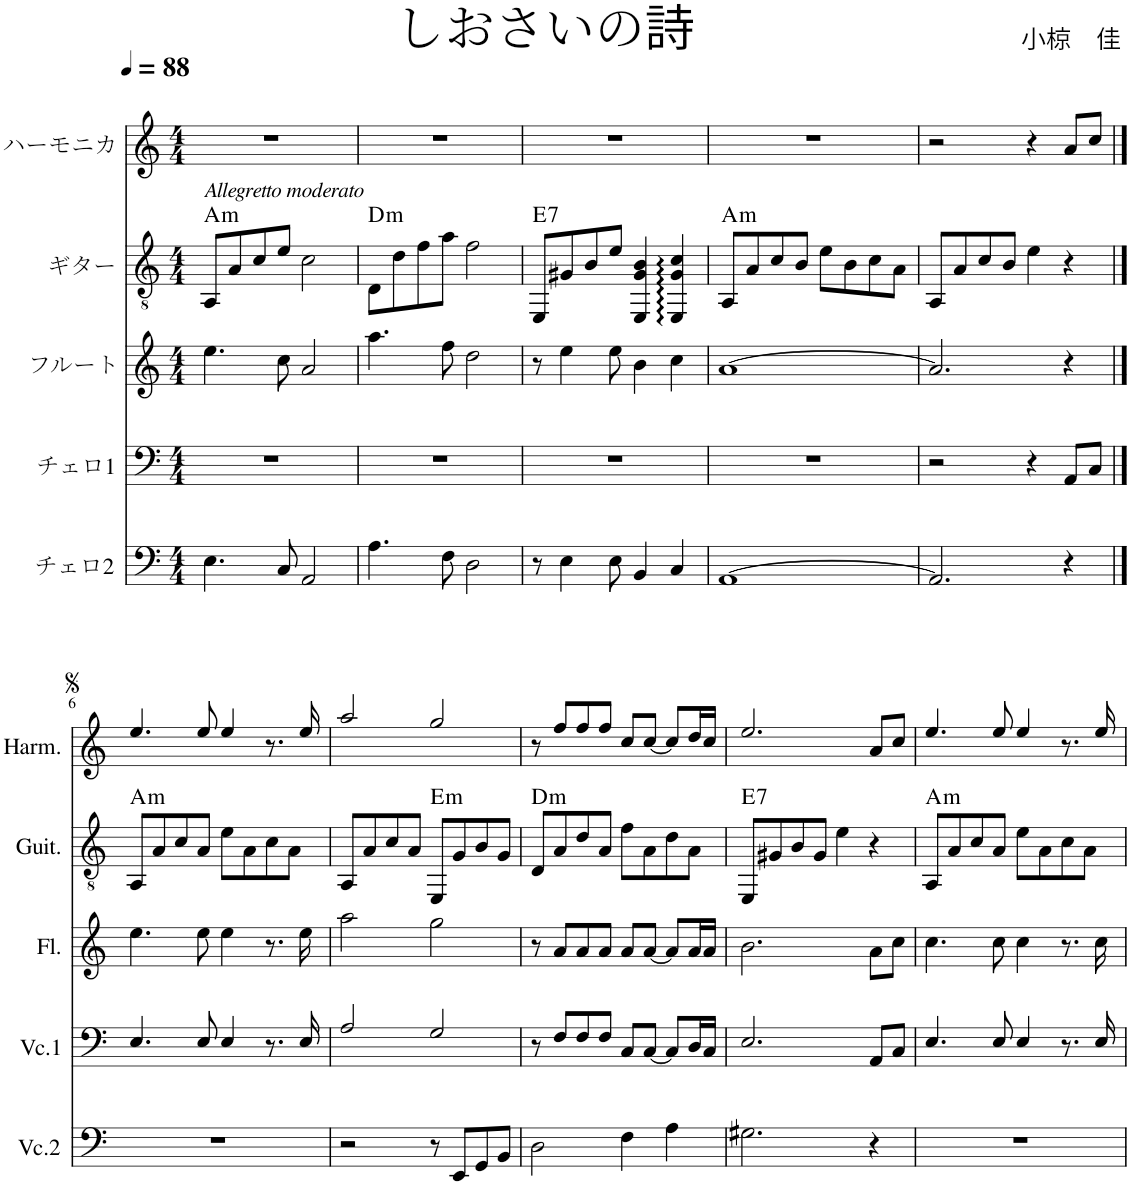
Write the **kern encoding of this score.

**kern	**kern	**kern	**kern	**harte	**kern
*part5	*part4	*part3	*part2	*part2	*part1
*staff5	*staff4	*staff3	*staff2	*	*staff1
*I"チェロ2	*I"チェロ1	*I"フルート	*I"ギター	*	*I"ハーモニカ
*clefF4	*clefF4	*clefG2	*clefGv2	*	*clefG2
*k[]	*k[]	*k[]	*k[]	*	*k[]
*M4/4	*M4/4	*M4/4	*M4/4	*	*M4/4
*MM88	*MM88	*MM88	*MM88	*	*MM88
=1	=1	=1	=1	=1	=1
!	!	!	!	!LO:H:kt=m	!LO:TX:b:i:t=Allegretto moderato
4.E\	1r	4.ee\	8AA/L	A:min	1r
.	.	.	8A/	.	.
.	.	.	8c/	.	.
8C/	.	8cc\	8e/J	.	.
2AA/	.	2a/	2c\	.	.
=2	=2	=2	=2	=2	=2
!	!	!	!	!LO:H:kt=m	!
4.A\	1r	4.aa\	8D\L	D:min	1r
.	.	.	8d\	.	.
.	.	.	8f\	.	.
8F\	.	8ff\	8a\J	.	.
2D\	.	2dd\	2f\	.	.
=3	=3	=3	=3	=3	=3
!	!	!	!	!LO:H:kt=7	!
8r	1r	8r	8EE/L	E:7	1r
4E\	.	4ee\	8G#X/	.	.
.	.	.	8B/	.	.
8E\	.	8ee\	8e/J	.	.
4BB/	.	4b\	4EE/ 4G#/ 4B/	.	.
4C/	.	4cc\	4EE/ 4G#/ 4c/	.	.
=4	=4	=4	=4	=4	=4
!	!	!	!	!LO:H:kt=m	!
[1AA	1r	[1a	8AA/L	A:min	1r
.	.	.	8A/	.	.
.	.	.	8c/	.	.
.	.	.	8B/J	.	.
.	.	.	8e\L	.	.
.	.	.	8B\	.	.
.	.	.	8c\	.	.
.	.	.	8A\J	.	.
=5	=5	=5	=5	=5	=5
2.AA/]	2r	2.a/]	8AA/L	.	2r
.	.	.	8A/	.	.
.	.	.	8c/	.	.
.	.	.	8B/J	.	.
.	4r	.	4e\	.	4r
4r	8AA/L	4r	4r	.	8a/L
.	8C/J	.	.	.	8cc/J
!!LO:LB:g=z
==6	==6	==6	==6	==6	==6
!	!	!	!	!LO:H:kt=m	!
1r	4.E/	4.ee\	8AA/L	A:min	4.ee/
.	.	.	8A/	.	.
.	.	.	8c/	.	.
.	8E/	8ee\	8A/J	.	8ee/
.	4E/	4ee\	8e\L	.	4ee/
.	.	.	8A\	.	.
.	8.r	8.r	8c\	.	8.r
.	.	.	8A\J	.	.
.	16E/	16ee\	.	.	16ee/
=7	=7	=7	=7	=7	=7
2r	2A/	2aa\	8AA/L	.	2aa/
.	.	.	8A/	.	.
.	.	.	8c/	.	.
.	.	.	8A/J	.	.
!	!	!	!	!LO:H:kt=m	!
8r	2G/	2gg\	8EE/L	E:min	2gg/
8EE/L	.	.	8G/	.	.
8GG/	.	.	8B/	.	.
8BB/J	.	.	8G/J	.	.
=8	=8	=8	=8	=8	=8
!	!	!	!	!LO:H:kt=m	!
2D\	8r	8r	8D/L	D:min	8r
.	8F/L	8a/L	8A/	.	8ff/L
.	8F/	8a/	8d/	.	8ff/
.	8F/J	8a/J	8A/J	.	8ff/J
4F\	8C/L	8a/L	8f\L	.	8cc/L
.	[8C/J	[8a/J	8A\	.	[8cc/J
4A\	8C/L]	8a/L]	8d\	.	8cc/L]
.	16D/L	16a/L	8A\J	.	16dd/L
.	16C/JJ	16a/JJ	.	.	16cc/JJ
=9	=9	=9	=9	=9	=9
!	!	!	!	!LO:H:kt=7	!
2.G#X\	2.E/	2.b\	8EE/L	E:7	2.ee/
.	.	.	8G#X/	.	.
.	.	.	8B/	.	.
.	.	.	8G#/J	.	.
.	.	.	4e\	.	.
4r	8AA/L	8a\L	4r	.	8a/L
.	8C/J	8cc\J	.	.	8cc/J
=10	=10	=10	=10	=10	=10
!	!	!	!	!LO:H:kt=m	!
1r	4.E/	4.cc\	8AA/L	A:min	4.ee/
.	.	.	8A/	.	.
.	.	.	8c/	.	.
.	8E/	8cc\	8A/J	.	8ee/
.	4E/	4cc\	8e\L	.	4ee/
.	.	.	8A\	.	.
.	8.r	8.r	8c\	.	8.r
.	.	.	8A\J	.	.
.	16E/	16cc\	.	.	16ee/
=	=	=	=	=	=
*-	*-	*-	*-	*-	*-
